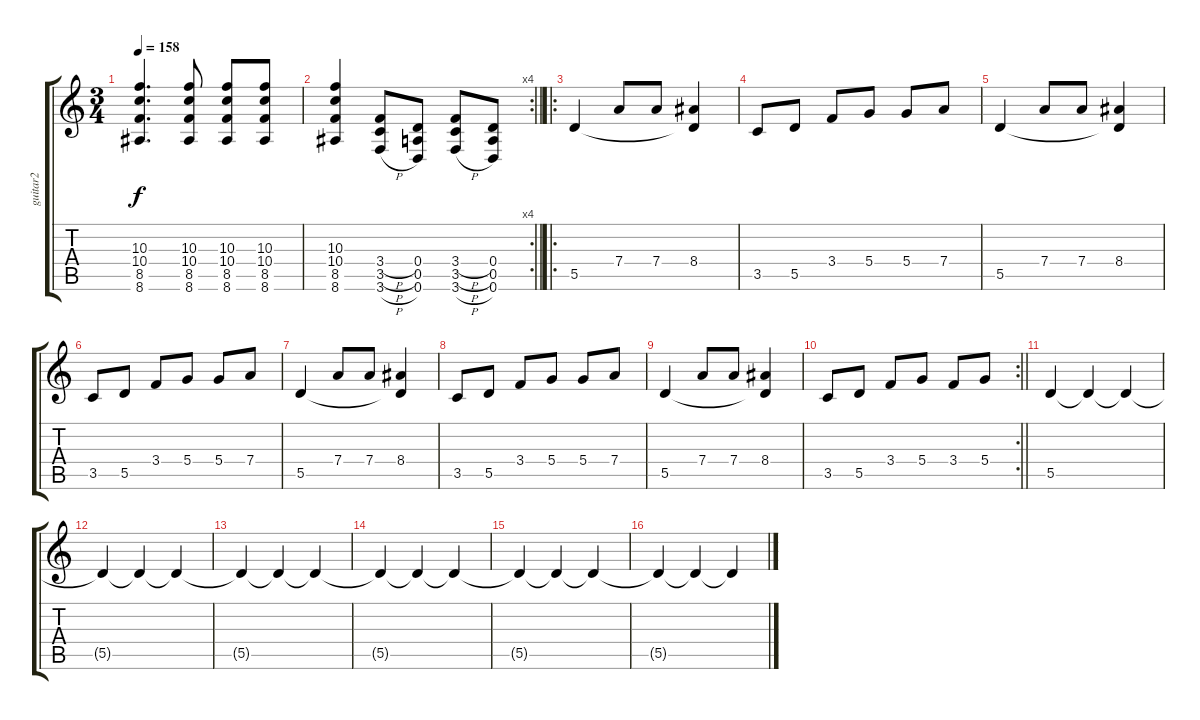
\track ("guitar2" "guitar2") {instrument distortionguitar}
\staff {score tabs}
\tuning (E4 B3 G3 D3 A2 D2) {hide}
\ts (3 4)
\tempo 158
\clef g2
\ks c
(10.3 10.4 8.5 8.6).4{d dy f} (10.3 10.4 8.5 8.6).8 (10.3 10.4 8.5 8.6).8 (10.3 10.4 8.5 8.6).8 |
\rc 4
\barLineRight lightlight
(10.3 10.4 8.5 8.6).4 (3.4{h} 3.5{h} 3.6{h}).8 (0.4 0.5 0.6).8 (3.4{h} 3.5{h} 3.6{h}).8 (0.4 0.5 0.6).8 |
\ro
5.5.4{volume 12} 7.4.8 7.4.8 (8.4 5.5{t}).4 |
3.5.8 5.5.8 3.4.8 5.4.8 5.4.8 7.4.8 |
5.5.4 7.4.8 7.4.8 (8.4 5.5{t}).4 |
3.5.8 5.5.8 3.4.8 5.4.8 5.4.8 7.4.8 |
5.5.4 7.4.8 7.4.8 (8.4 5.5{t}).4 |
3.5.8 5.5.8 3.4.8 5.4.8 5.4.8 7.4.8 |
5.5.4 7.4.8 7.4.8 (8.4 5.5{t}).4 |
\rc 2
\barLineRight lightlight
3.5.8 5.5.8 3.4.8 5.4.8 3.4.8 5.4.8 |
5.5.4 5.5{t}.4 5.5{t}.4 |
5.5{t}.4 5.5{t}.4 5.5{t}.4 |
5.5{t}.4 5.5{t}.4 5.5{t}.4 |
5.5{t}.4 5.5{t}.4 5.5{t}.4 |
5.5{t}.4 5.5{t}.4 5.5{t}.4 |
5.5{t}.4 5.5{t}.4 5.5{t}.4
